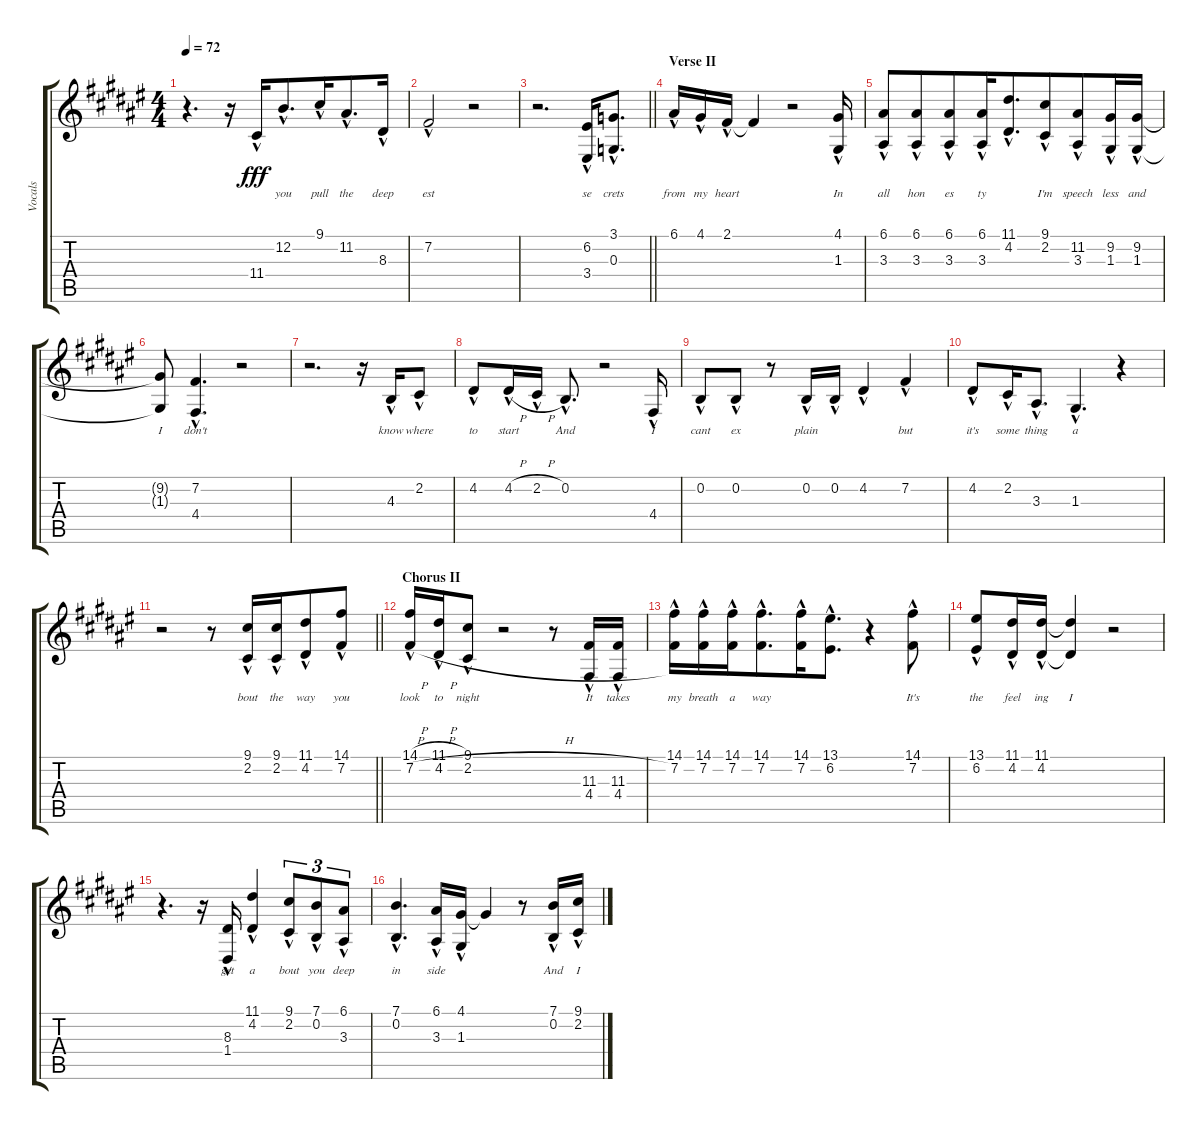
\track ("Vocals" "Vocals") {instrument lead2sawtooth}
\staff {score tabs}
\tuning (E4 B3 G3 D3 A2 E2) {hide}
\ts (4 4)
\tempo 72
\clef g2
\ks f#
r.4{d dy fff} r.16 11.4{hac}.16{lyrics (0 "") lyrics (1 "") lyrics (2 "") lyrics (3 "") lyrics (4 "") beam merge} 12.2{hac}.8{d lyrics (0 "you") lyrics (1 "") lyrics (2 "") lyrics (3 "") lyrics (4 "")} 9.1{hac}.16{lyrics (0 "pull") lyrics (1 "") lyrics (2 "") lyrics (3 "") lyrics (4 "") beam merge} 11.2{hac}.8{d lyrics (0 "the") lyrics (1 "") lyrics (2 "") lyrics (3 "") lyrics (4 "")} 8.3{hac}.16{lyrics (0 "deep") lyrics (1 "") lyrics (2 "") lyrics (3 "") lyrics (4 "")} |
7.2{hac}.2{lyrics (0 "est") lyrics (1 "") lyrics (2 "") lyrics (3 "") lyrics (4 "")} r.2 |
\barLineRight lightlight
r.2{d} (6.2{hac} 3.4{hac}).16{lyrics (0 "se") lyrics (1 "") lyrics (2 "") lyrics (3 "") lyrics (4 "")} (3.1{hac} 0.3{hac}).8{d lyrics (0 "crets") lyrics (1 "") lyrics (2 "") lyrics (3 "") lyrics (4 "")} |
\section ("" "Verse II")
6.1{hac}.16{lyrics (0 "from") lyrics (1 "") lyrics (2 "") lyrics (3 "") lyrics (4 "")} 4.1{hac}.16{lyrics (0 "my") lyrics (1 "") lyrics (2 "") lyrics (3 "") lyrics (4 "")} 2.1{hac}.16{lyrics (0 "heart") lyrics (1 "") lyrics (2 "") lyrics (3 "") lyrics (4 "")} 2.1{t}.4{lyrics (0 "") lyrics (1 "") lyrics (2 "") lyrics (3 "") lyrics (4 "")} r.2 (4.1{hac} 1.3{hac}).16{lyrics (0 "In") lyrics (1 "") lyrics (2 "") lyrics (3 "") lyrics (4 "")} |
(6.1{hac} 3.3{hac}).8{lyrics (0 "all") lyrics (1 "") lyrics (2 "") lyrics (3 "") lyrics (4 "")} (6.1{hac} 3.3{hac}).8{lyrics (0 "hon") lyrics (1 "") lyrics (2 "") lyrics (3 "") lyrics (4 "") beam merge} (6.1{hac} 3.3{hac}).8{lyrics (0 "es") lyrics (1 "") lyrics (2 "") lyrics (3 "") lyrics (4 "")} (6.1{hac} 3.3{hac}).16{lyrics (0 "ty") lyrics (1 "") lyrics (2 "") lyrics (3 "") lyrics (4 "")} (11.1{hac} 4.2{hac}).8{d lyrics (0 "") lyrics (1 "") lyrics (2 "") lyrics (3 "") lyrics (4 "") beam merge} (9.1{hac} 2.2{hac}).8{lyrics (0 "I'm") lyrics (1 "") lyrics (2 "") lyrics (3 "") lyrics (4 "") beam merge} (11.2{hac} 3.3{hac}).8{lyrics (0 "speech") lyrics (1 "") lyrics (2 "") lyrics (3 "") lyrics (4 "")} (9.2{hac} 1.3{hac}).16{lyrics (0 "less") lyrics (1 "") lyrics (2 "") lyrics (3 "") lyrics (4 "")} (9.2{hac} 1.3{hac}).16{lyrics (0 "and") lyrics (1 "") lyrics (2 "") lyrics (3 "") lyrics (4 "")} |
(9.2{t} 1.3{t}).8{lyrics (0 "I") lyrics (1 "") lyrics (2 "") lyrics (3 "") lyrics (4 "")} (7.2{hac} 4.4{hac}).4{d lyrics (0 "don't") lyrics (1 "") lyrics (2 "") lyrics (3 "") lyrics (4 "")} r.2 |
r.2{d} r.16 4.3{hac}.16{lyrics (0 "know") lyrics (1 "") lyrics (2 "") lyrics (3 "") lyrics (4 "")} 2.2{hac}.8{lyrics (0 "where") lyrics (1 "") lyrics (2 "") lyrics (3 "") lyrics (4 "")} |
4.2{hac}.8{lyrics (0 "to") lyrics (1 "") lyrics (2 "") lyrics (3 "") lyrics (4 "")} 4.2{h hac}.16{lyrics (0 "start") lyrics (1 "") lyrics (2 "") lyrics (3 "") lyrics (4 "")} 2.2{h hac}.16{lyrics (0 "") lyrics (1 "") lyrics (2 "") lyrics (3 "") lyrics (4 "")} 0.2{hac}.8{d lyrics (0 "And") lyrics (1 "") lyrics (2 "") lyrics (3 "") lyrics (4 "")} r.2 4.4{hac}.16{lyrics (0 "I") lyrics (1 "") lyrics (2 "") lyrics (3 "") lyrics (4 "")} |
0.2{hac}.8{lyrics (0 "cant") lyrics (1 "") lyrics (2 "") lyrics (3 "") lyrics (4 "")} 0.2{hac}.8{lyrics (0 "ex") lyrics (1 "") lyrics (2 "") lyrics (3 "") lyrics (4 "")} r.8 0.2{hac}.16{lyrics (0 "plain") lyrics (1 "") lyrics (2 "") lyrics (3 "") lyrics (4 "")} 0.2{hac}.16{lyrics (0 "") lyrics (1 "") lyrics (2 "") lyrics (3 "") lyrics (4 "") beam merge} 4.2{hac}.4{lyrics (0 "") lyrics (1 "") lyrics (2 "") lyrics (3 "") lyrics (4 "")} 7.2{hac}.4{lyrics (0 "but") lyrics (1 "") lyrics (2 "") lyrics (3 "") lyrics (4 "")} |
4.2{hac}.8{lyrics (0 "it's") lyrics (1 "") lyrics (2 "") lyrics (3 "") lyrics (4 "")} 2.2{hac}.16{lyrics (0 "some") lyrics (1 "") lyrics (2 "") lyrics (3 "") lyrics (4 "") beam merge} 3.3{hac}.8{d lyrics (0 "thing") lyrics (1 "") lyrics (2 "") lyrics (3 "") lyrics (4 "")} 1.3{hac}.4{d lyrics (0 "a") lyrics (1 "") lyrics (2 "") lyrics (3 "") lyrics (4 "")} r.4 |
\barLineRight lightlight
r.2 r.8 (9.1{hac} 2.2{hac}).16{lyrics (0 "bout") lyrics (1 "") lyrics (2 "") lyrics (3 "") lyrics (4 "")} (9.1{hac} 2.2{hac}).16{lyrics (0 "the") lyrics (1 "") lyrics (2 "") lyrics (3 "") lyrics (4 "") beam merge} (11.1{hac} 4.2{hac}).8{lyrics (0 "way") lyrics (1 "") lyrics (2 "") lyrics (3 "") lyrics (4 "")} (14.1{hac} 7.2{hac}).8{lyrics (0 "you") lyrics (1 "") lyrics (2 "") lyrics (3 "") lyrics (4 "")} |
\section ("" "Chorus II")
(14.1{h hac} 7.2{h hac}).16{lyrics (0 "look") lyrics (1 "") lyrics (2 "") lyrics (3 "") lyrics (4 "")} (11.1{h hac} 4.2{h hac}).16{lyrics (0 "to") lyrics (1 "") lyrics (2 "") lyrics (3 "") lyrics (4 "")} (9.1{hac} 2.2{h hac}).8{lyrics (0 "night") lyrics (1 "") lyrics (2 "") lyrics (3 "") lyrics (4 "")} r.2 r.8 (11.3{hac} 4.4{hac}).16{lyrics (0 "It") lyrics (1 "") lyrics (2 "") lyrics (3 "") lyrics (4 "")} (11.3{hac} 4.4{hac}).16{lyrics (0 "takes") lyrics (1 "") lyrics (2 "") lyrics (3 "") lyrics (4 "")} |
(14.1{hac} 7.2{hac}).16{lyrics (0 "my") lyrics (1 "") lyrics (2 "") lyrics (3 "") lyrics (4 "")} (14.1{hac} 7.2{hac}).16{lyrics (0 "breath") lyrics (1 "") lyrics (2 "") lyrics (3 "") lyrics (4 "")} (14.1{hac} 7.2{hac}).16{lyrics (0 "a") lyrics (1 "") lyrics (2 "") lyrics (3 "") lyrics (4 "")} (14.1{hac} 7.2{hac}).8{d lyrics (0 "way") lyrics (1 "") lyrics (2 "") lyrics (3 "") lyrics (4 "") beam merge} (14.1{hac} 7.2{hac}).16{lyrics (0 "") lyrics (1 "") lyrics (2 "") lyrics (3 "") lyrics (4 "")} (13.1{hac} 6.2{hac}).8{d lyrics (0 "") lyrics (1 "") lyrics (2 "") lyrics (3 "") lyrics (4 "")} r.4 (14.1{hac} 7.2{hac}).8{lyrics (0 "It's") lyrics (1 "") lyrics (2 "") lyrics (3 "") lyrics (4 "")} |
(13.1{hac} 6.2{hac}).8{lyrics (0 "the") lyrics (1 "") lyrics (2 "") lyrics (3 "") lyrics (4 "")} (11.1{hac} 4.2{hac}).16{lyrics (0 "feel") lyrics (1 "") lyrics (2 "") lyrics (3 "") lyrics (4 "")} (11.1{hac} 4.2{hac}).16{lyrics (0 "ing") lyrics (1 "") lyrics (2 "") lyrics (3 "") lyrics (4 "")} (11.1{t} 4.2{t}).4{lyrics (0 "I") lyrics (1 "") lyrics (2 "") lyrics (3 "") lyrics (4 "")} r.2 |
r.4{d} r.16 (8.3{hac} 1.4{hac}).16{lyrics (0 "get") lyrics (1 "") lyrics (2 "") lyrics (3 "") lyrics (4 "")} (11.1{hac} 4.2{hac}).4{lyrics (0 "a") lyrics (1 "") lyrics (2 "") lyrics (3 "") lyrics (4 "")} (9.1{hac} 2.2{hac}).8{tu (3 2) lyrics (0 "bout") lyrics (1 "") lyrics (2 "") lyrics (3 "") lyrics (4 "")} (7.1{hac} 0.2{hac}).8{tu (3 2) lyrics (0 "you") lyrics (1 "") lyrics (2 "") lyrics (3 "") lyrics (4 "")} (6.1{hac} 3.3{hac}).8{tu (3 2) lyrics (0 "deep") lyrics (1 "") lyrics (2 "") lyrics (3 "") lyrics (4 "")} |
(7.1{hac} 0.2{hac}).4{d lyrics (0 "in") lyrics (1 "") lyrics (2 "") lyrics (3 "") lyrics (4 "")} (6.1{hac} 3.3{hac}).16{lyrics (0 "side") lyrics (1 "") lyrics (2 "") lyrics (3 "") lyrics (4 "")} (4.1{hac} 1.3{hac}).16{lyrics (0 "") lyrics (1 "") lyrics (2 "") lyrics (3 "") lyrics (4 "")} 4.1{t}.4{lyrics (0 "") lyrics (1 "") lyrics (2 "") lyrics (3 "") lyrics (4 "")} r.8 (7.1{hac} 0.2{hac}).16{lyrics (0 "And") lyrics (1 "") lyrics (2 "") lyrics (3 "") lyrics (4 "")} (9.1{hac} 2.2{hac}).16{lyrics (0 "I") lyrics (1 "") lyrics (2 "") lyrics (3 "") lyrics (4 "")}
